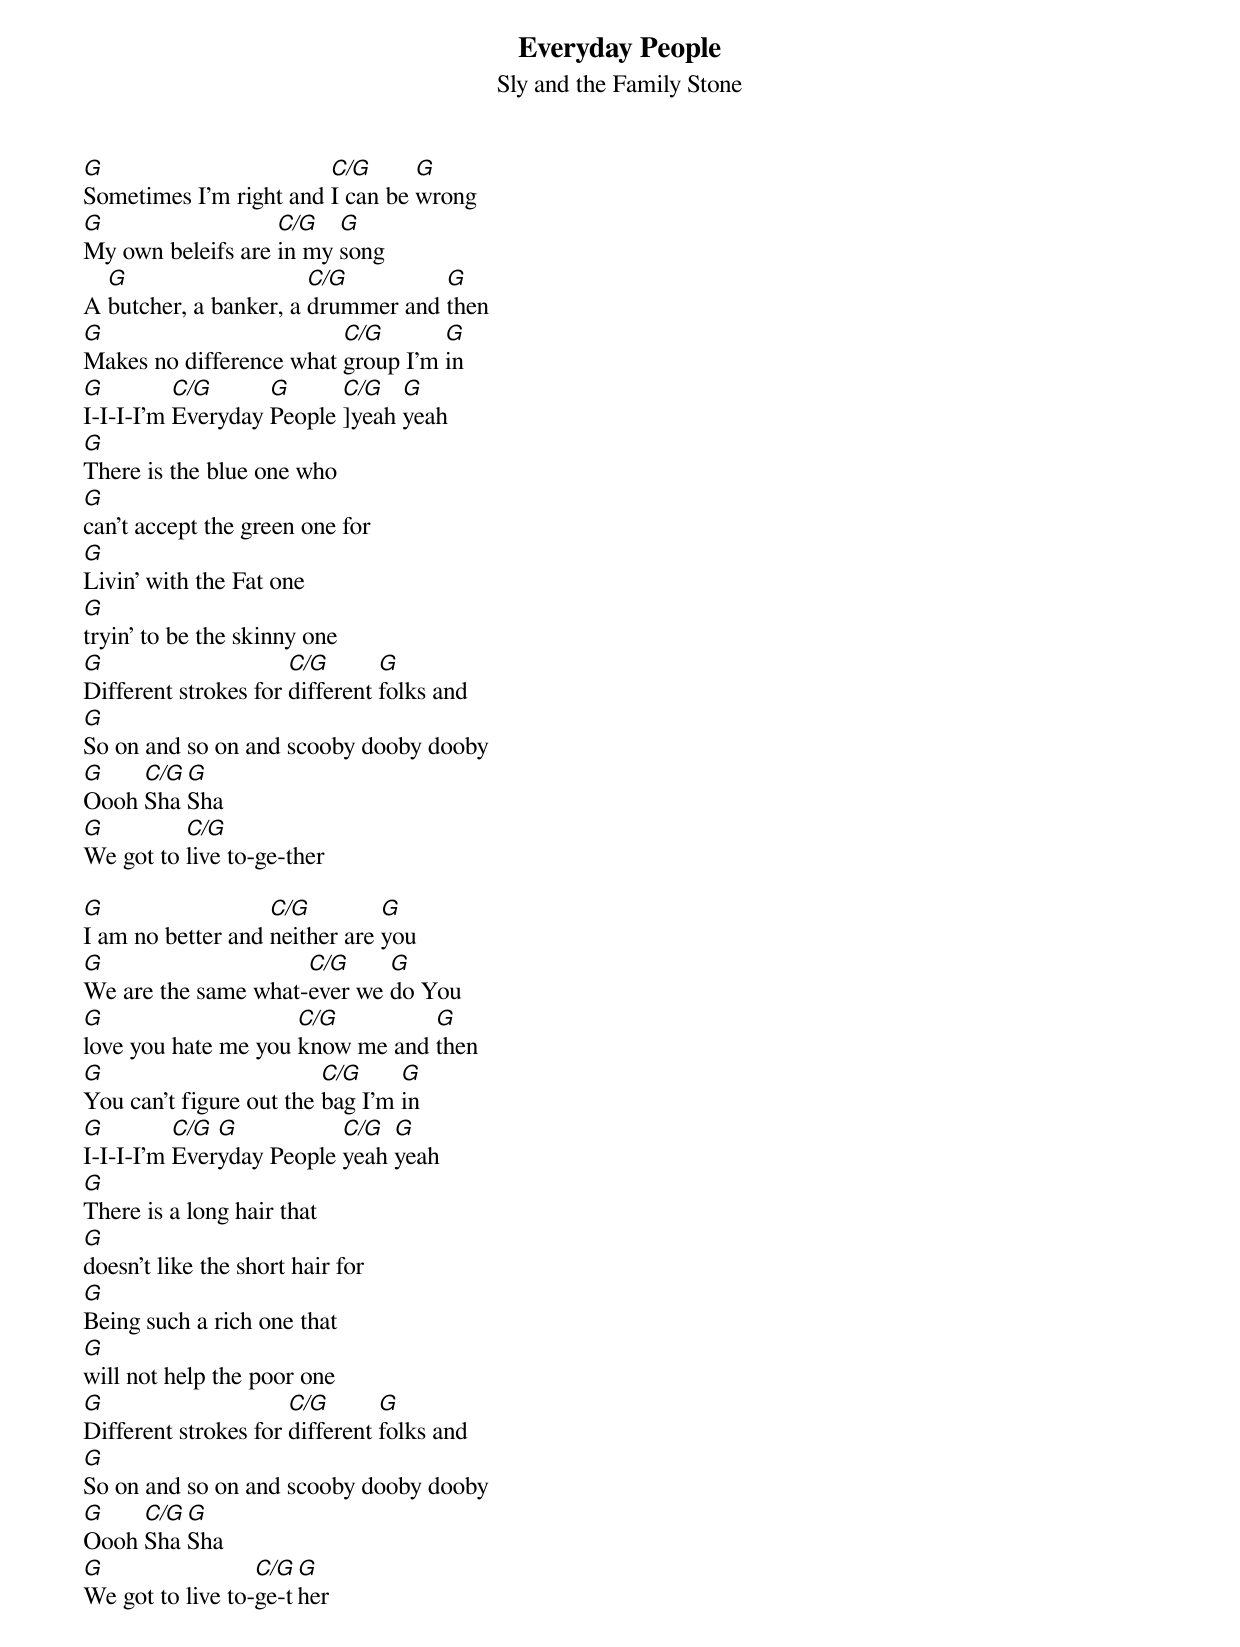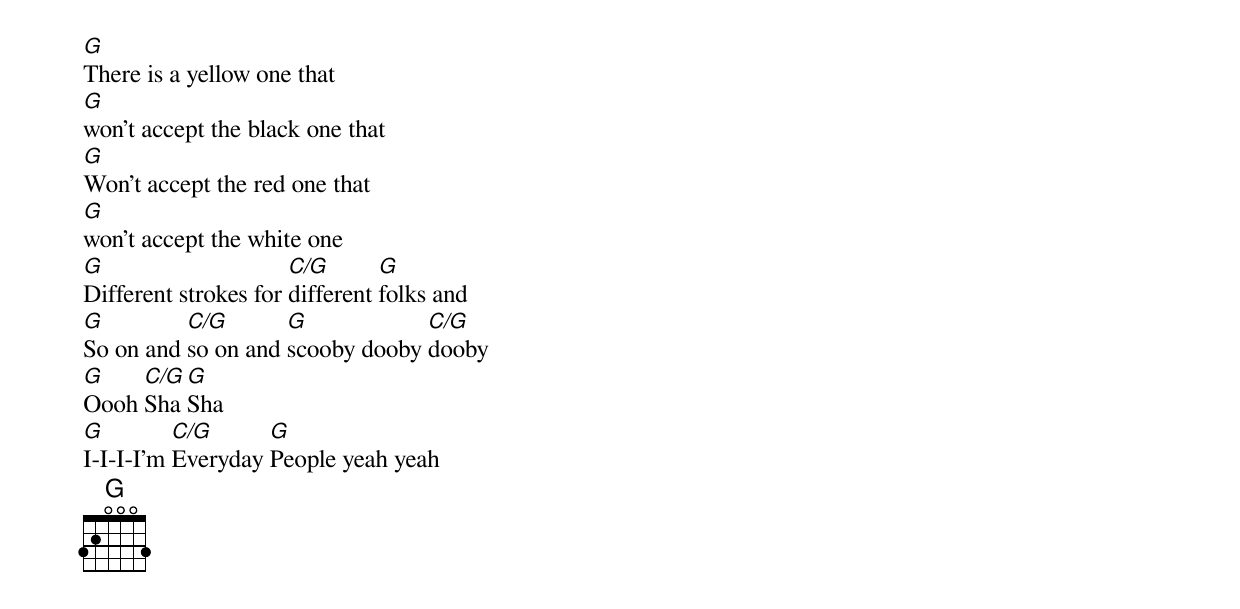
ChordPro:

{title:Everyday People}
{subtitle:Sly and the Family Stone}

[G]Sometimes I'm right and [C/G]I can be [G]wrong
[G]My own beleifs are [C/G]in my [G]song
A [G]butcher, a banker, a [C/G]drummer and [G]then
[G]Makes no difference what [C/G]group I'm [G]in
[G]I-I-I-I'm [C/G]Everyday [G]People [C/G]]yeah [G]yeah
[G]There is the blue one who
[G]can't accept the green one for
[G]Livin' with the Fat one
[G]tryin' to be the skinny one
[G]Different strokes for [C/G]different [G]folks and
[G]So on and so on and scooby dooby dooby
[G]Oooh [C/G]Sha [G]Sha
[G]We got to [C/G]live to-ge-ther

[G]I am no better and [C/G]neither are [G]you
[G]We are the same what-[C/G]ever we [G]do You
[G]love you hate me you [C/G]know me and [G]then
[G]You can't figure out the [C/G]bag I'm [G]in
[G]I-I-I-I'm [C/G]Ever[G]yday People [C/G]yeah [G]yeah
[G]There is a long hair that
[G]doesn't like the short hair for
[G]Being such a rich one that
[G]will not help the poor one
[G]Different strokes for [C/G]different [G]folks and
[G]So on and so on and scooby dooby dooby
[G]Oooh [C/G]Sha [G]Sha
[G]We got to live to-[C/G]ge-t[G]her
[G]There is a yellow one that
[G]won't accept the black one that
[G]Won't accept the red one that
[G]won't accept the white one
[G]Different strokes for [C/G]different [G]folks and
[G]So on and [C/G]so on and [G]scooby dooby [C/G]dooby
[G]Oooh [C/G]Sha [G]Sha
[G]I-I-I-I'm [C/G]Everyday [G]People yeah yeah
